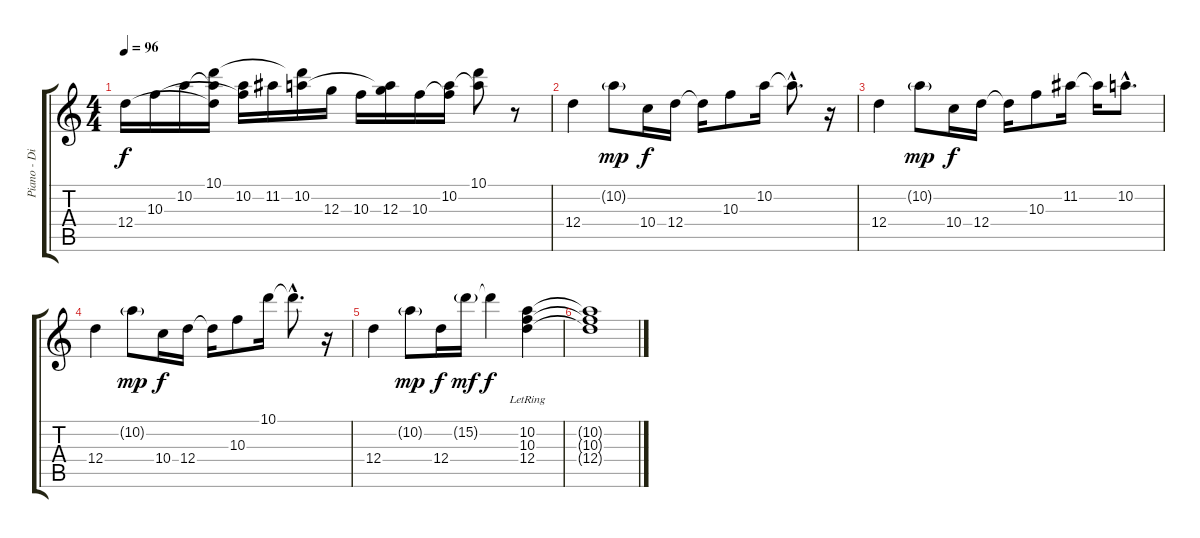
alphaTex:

\track ("Piano - Dino Campanella" "Piano - Di") {instrument brightacousticpiano}
\staff {score tabs}
\tuning (E5 B4 G4 D4 A3 E3) {hide}
\ts (4 4)
\tempo 96
\clef g2
\ks c
12.4.16{dy f} 10.3.16 10.2.16 (10.1 10.2{t} 12.4{t}).16 (10.2 10.3{t}).16 11.2.16 (10.1{t} 10.2).16 12.3.16 10.3.16 (10.2{t} 12.3).16 10.3.16 (10.2 10.3{t}).16 (10.1 10.2{t}).8 r.8 |
12.4.4 10.2{g}.8{dy mp} 10.4.16{dy f} 12.4.16 12.4{t}.16 10.3.8 10.2.16 10.2{hac t}.8{d} r.16 |
12.4.4 10.2{g}.8{dy mp} 10.4.16{dy f} 12.4.16 12.4{t}.16 10.3.8 11.2.16 11.2{t}.16 10.2{hac}.8{d} |
12.4.4 10.2{g}.8{dy mp} 10.4.16{dy f} 12.4.16 12.4{t}.16 10.3.8 10.1.16 10.1{hac t}.8{d} r.16 |
12.4.4 10.2{g}.8{dy mp} 12.4.16{dy f} 15.2{g}.16{dy mf} 15.2{t}.4{dy f} (10.2{lr} 10.3{lr} 12.4{lr}).4 |
(10.2{t} 10.3{t} 12.4{t}).1
